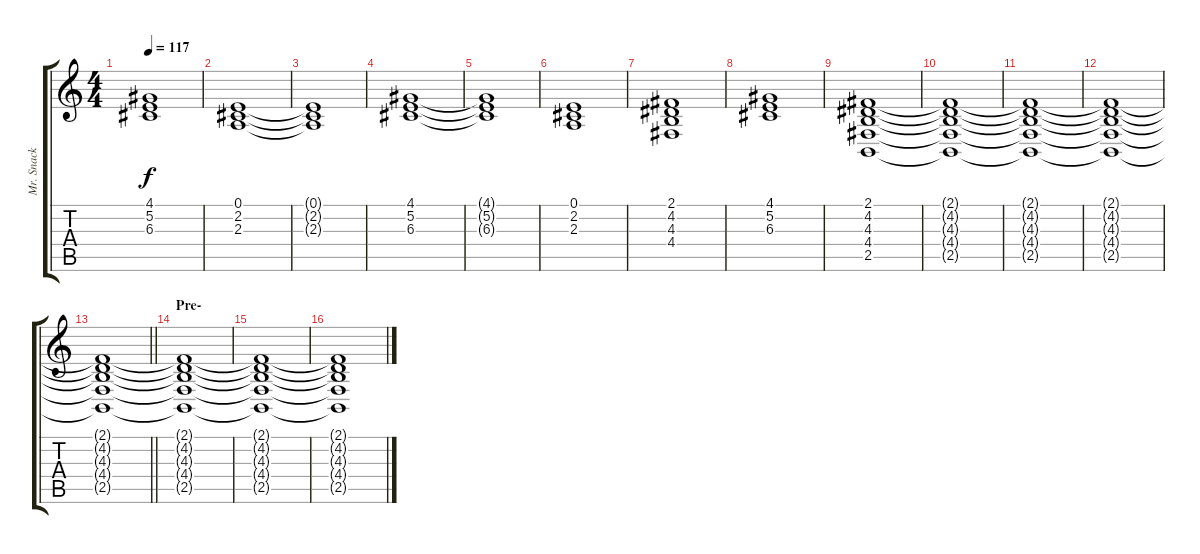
\track ("Mr. Snack" "Mr. Snack") {instrument pad1newage}
\staff {score tabs}
\tuning (E4 B3 G3 D3 A2 E2) {hide}
\ts (4 4)
\tempo 117
\clef g2
\ks c
(4.1{t} 5.2{t} 6.3{t}).1{dy f} |
(0.1 2.2 2.3).1 |
(0.1{t} 2.2{t} 2.3{t}).1 |
(4.1 5.2 6.3).1 |
(4.1{t} 5.2{t} 6.3{t}).1 |
(0.1 2.2 2.3).1 |
(2.1 4.2 4.3 4.4).1 |
(4.1 5.2 6.3).1 |
(2.1 4.2 4.3 4.4 2.5).1 |
(2.1{t} 4.2{t} 4.3{t} 4.4{t} 2.5{t}).1 |
(2.1{t} 4.2{t} 4.3{t} 4.4{t} 2.5{t}).1 |
(2.1{t} 4.2{t} 4.3{t} 4.4{t} 2.5{t}).1 |
\barLineRight lightlight
(2.1{t} 4.2{t} 4.3{t} 4.4{t} 2.5{t}).1 |
\section ("" "Pre-")
(2.1{t} 4.2{t} 4.3{t} 4.4{t} 2.5{t}).1 |
(2.1{t} 4.2{t} 4.3{t} 4.4{t} 2.5{t}).1 |
(2.1{t} 4.2{t} 4.3{t} 4.4{t} 2.5{t}).1
